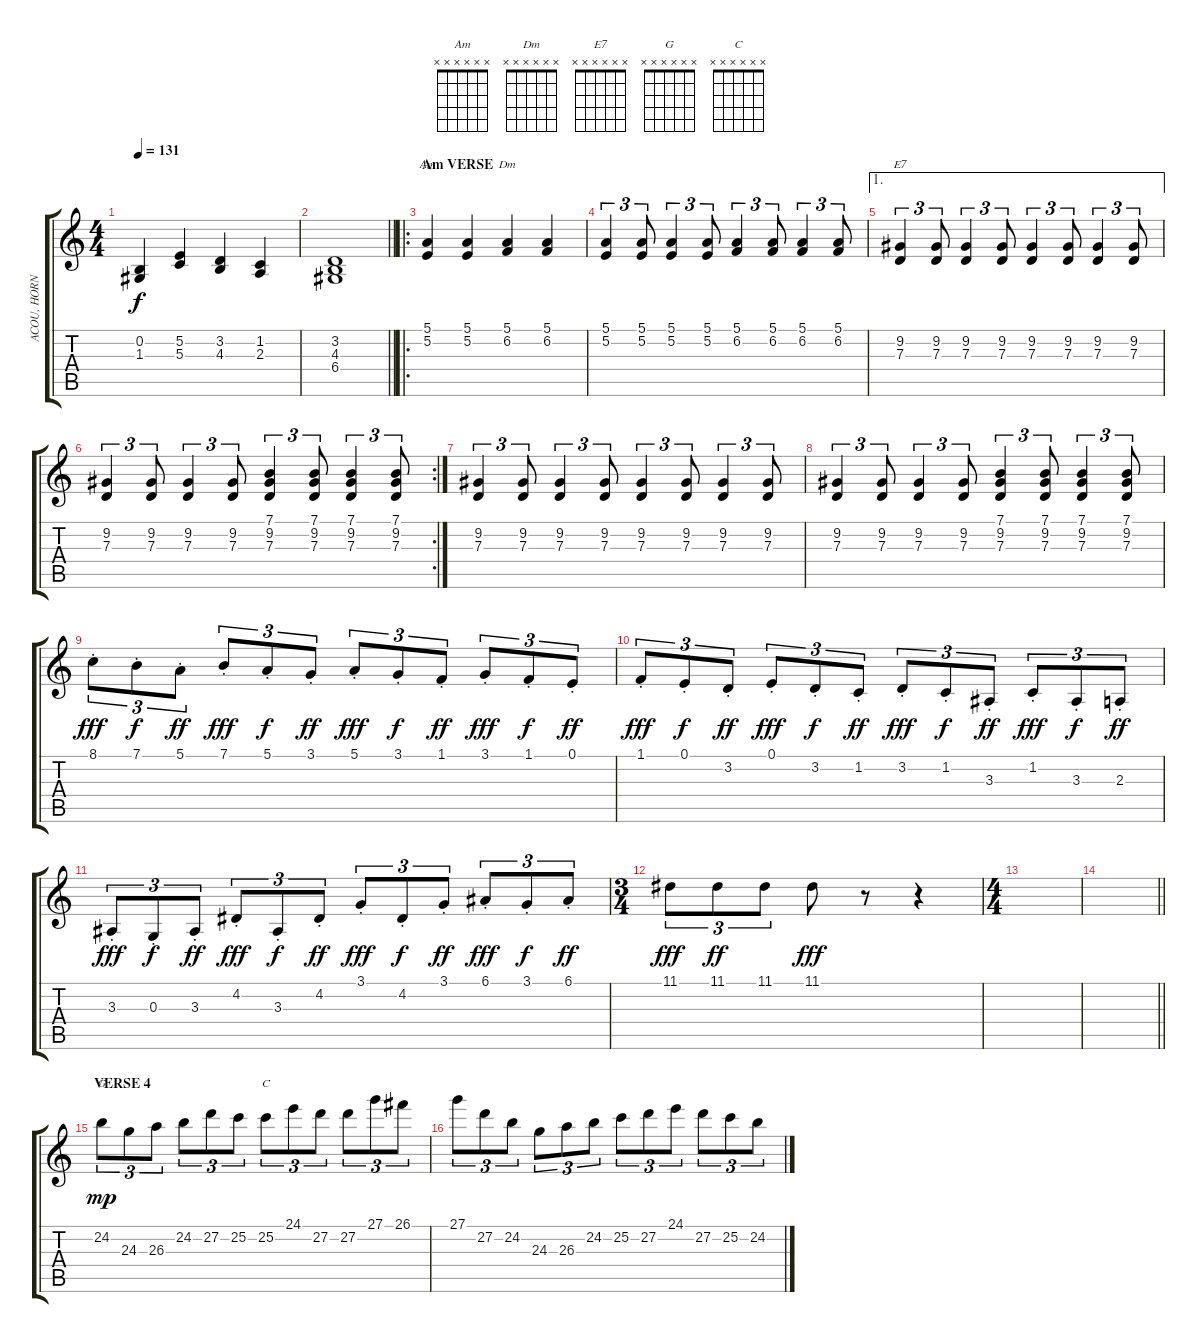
\track ("ACOU, HORNS, HARPSI., ORGAN, STRINGS" "ACOU, HORN") {instrument synthstrings1}
\staff {score tabs}
\tuning (E4 B3 G3 D3 A2 E2) {hide}
\chord ("Am" x x x x x x)
\chord ("Dm" x x x x x x)
\chord ("E7" x x x x x x)
\chord ("G" x x x x x x)
\chord ("C" x x x x x x)
\ts (4 4)
\tempo 131
\clef g2
\ks c
(0.2 1.3).4{dy f} (5.2 5.3).4 (3.2 4.3).4 (1.2 2.3).4 |
\barLineRight lightlight
(3.2 4.3 6.4).1 |
\ro
\section ("" "Am VERSE")
(5.1 5.2).4{ch "Am"} (5.1 5.2).4 (5.1 6.2).4{ch "Dm"} (5.1 6.2).4 |
(5.1 5.2).4{tu (3 2)} (5.1 5.2).8{tu (3 2)} (5.1 5.2).4{tu (3 2)} (5.1 5.2).8{tu (3 2)} (5.1 6.2).4{tu (3 2)} (5.1 6.2).8{tu (3 2)} (5.1 6.2).4{tu (3 2)} (5.1 6.2).8{tu (3 2)} |
\ae 1
(9.2 7.3).4{tu (3 2) ch "E7"} (9.2 7.3).8{tu (3 2)} (9.2 7.3).4{tu (3 2)} (9.2 7.3).8{tu (3 2)} (9.2 7.3).4{tu (3 2)} (9.2 7.3).8{tu (3 2)} (9.2 7.3).4{tu (3 2)} (9.2 7.3).8{tu (3 2)} |
\rc 2
(9.2 7.3).4{tu (3 2)} (9.2 7.3).8{tu (3 2)} (9.2 7.3).4{tu (3 2)} (9.2 7.3).8{tu (3 2)} (7.1 9.2 7.3).4{tu (3 2)} (7.1 9.2 7.3).8{tu (3 2)} (7.1 9.2 7.3).4{tu (3 2)} (7.1 9.2 7.3).8{tu (3 2)} |
(9.2 7.3).4{tu (3 2)} (9.2 7.3).8{tu (3 2)} (9.2 7.3).4{tu (3 2)} (9.2 7.3).8{tu (3 2)} (9.2 7.3).4{tu (3 2)} (9.2 7.3).8{tu (3 2)} (9.2 7.3).4{tu (3 2)} (9.2 7.3).8{tu (3 2)} |
(9.2 7.3).4{tu (3 2)} (9.2 7.3).8{tu (3 2)} (9.2 7.3).4{tu (3 2)} (9.2 7.3).8{tu (3 2)} (7.1 9.2 7.3).4{tu (3 2)} (7.1 9.2 7.3).8{tu (3 2)} (7.1 9.2 7.3).4{tu (3 2)} (7.1 9.2 7.3).8{tu (3 2)} |
8.1{st}.8{tu (3 2) dy fff volume 16 balance 8 instrument stringensemble1} 7.1{st}.8{tu (3 2) dy f} 5.1{st}.8{tu (3 2) dy ff} 7.1{st}.8{tu (3 2) dy fff} 5.1{st}.8{tu (3 2) dy f} 3.1{st}.8{tu (3 2) dy ff} 5.1{st}.8{tu (3 2) dy fff} 3.1{st}.8{tu (3 2) dy f} 1.1{st}.8{tu (3 2) dy ff} 3.1{st}.8{tu (3 2) dy fff} 1.1{st}.8{tu (3 2) dy f} 0.1{st}.8{tu (3 2) dy ff} |
1.1{st}.8{tu (3 2) dy fff} 0.1{st}.8{tu (3 2) dy f} 3.2{st}.8{tu (3 2) dy ff} 0.1{st}.8{tu (3 2) dy fff} 3.2{st}.8{tu (3 2) dy f} 1.2{st}.8{tu (3 2) dy ff} 3.2{st}.8{tu (3 2) dy fff} 1.2{st}.8{tu (3 2) dy f} 3.3{st}.8{tu (3 2) dy ff} 1.2{st}.8{tu (3 2) dy fff} 3.3{st}.8{tu (3 2) dy f} 2.3{st}.8{tu (3 2) dy ff} |
3.3{st}.8{tu (3 2) dy fff} 0.3{st}.8{tu (3 2) dy f} 3.3{st}.8{tu (3 2) dy ff} 4.2{st}.8{tu (3 2) dy fff} 3.3{st}.8{tu (3 2) dy f} 4.2{st}.8{tu (3 2) dy ff} 3.1{st}.8{tu (3 2) dy fff} 4.2{st}.8{tu (3 2) dy f} 3.1{st}.8{tu (3 2) dy ff} 6.1{st}.8{tu (3 2) dy fff} 3.1{st}.8{tu (3 2) dy f} 6.1{st}.8{tu (3 2) dy ff} |
\ts (3 4)
11.1.8{tu (3 2) dy fff} 11.1.8{tu (3 2) dy ff} 11.1.8{tu (3 2)} 11.1.8{dy fff} r.8 r.4 |
\ts (4 4)
|
\barLineRight lightlight
|
\section ("" "VERSE 4")
24.2.8{tu (3 2) ch "G" dy mp volume 13 balance 16 instrument drawbarorgan} 24.3.8{tu (3 2)} 26.3.8{tu (3 2)} 24.2.8{tu (3 2)} 27.2.8{tu (3 2)} 25.2.8{tu (3 2)} 25.2.8{tu (3 2) ch "C"} 24.1.8{tu (3 2)} 27.2.8{tu (3 2)} 27.2.8{tu (3 2)} 27.1.8{tu (3 2)} 26.1.8{tu (3 2)} |
27.1.8{tu (3 2)} 27.2.8{tu (3 2)} 24.2.8{tu (3 2)} 24.3.8{tu (3 2)} 26.3.8{tu (3 2)} 24.2.8{tu (3 2)} 25.2.8{tu (3 2)} 27.2.8{tu (3 2)} 24.1.8{tu (3 2)} 27.2.8{tu (3 2)} 25.2.8{tu (3 2)} 24.2.8{tu (3 2)}
